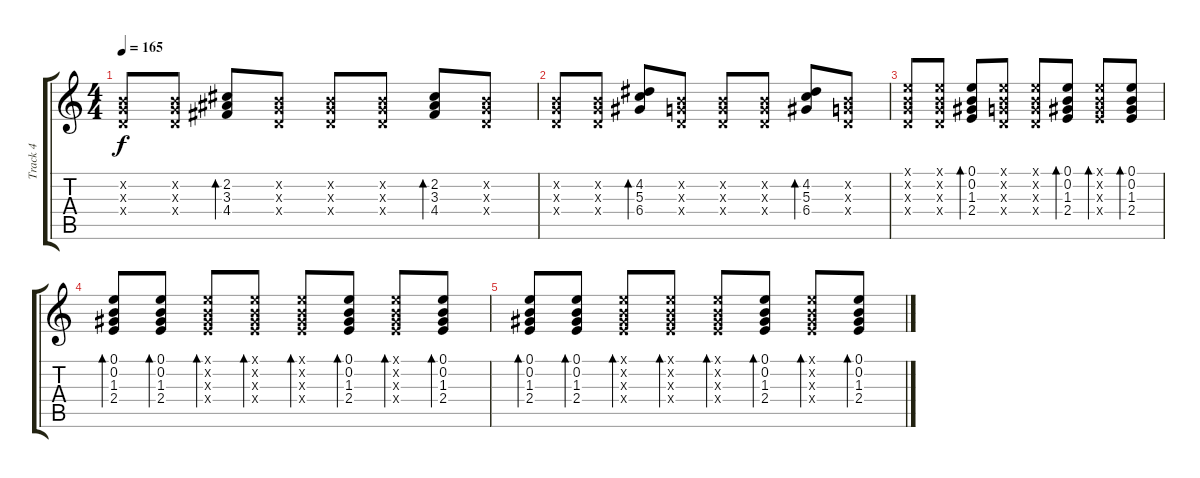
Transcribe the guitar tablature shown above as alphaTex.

\track ("Track 4" "Track 4") {instrument distortionguitar}
\staff {score tabs}
\tuning (E4 B3 G3 D3 A2 E2) {hide}
\ts (4 4)
\tempo 165
\clef g2
\ks c
(0.2{x} 0.3{x} 0.4{x}).8{dy f} (0.2{x} 0.3{x} 0.4{x}).8 (2.2 3.3 4.4).8{bd 60} (0.2{x} 0.3{x} 0.4{x}).8 (0.2{x} 0.3{x} 0.4{x}).8 (0.2{x} 0.3{x} 0.4{x}).8 (2.2 3.3 4.4).8{bd 60} (0.2{x} 0.3{x} 0.4{x}).8 |
(0.2{x} 0.3{x} 0.4{x}).8 (0.2{x} 0.3{x} 0.4{x}).8 (4.2 5.3 6.4).8{bd 60} (0.2{x} 0.3{x} 0.4{x}).8 (0.2{x} 0.3{x} 0.4{x}).8 (0.2{x} 0.3{x} 0.4{x}).8 (4.2 5.3 6.4).8{bd 60} (0.2{x} 0.3{x} 0.4{x}).8 |
(0.1{x} 0.2{x} 0.3{x} 0.4{x}).8 (0.1{x} 0.2{x} 0.3{x} 0.4{x}).8 (0.1 0.2 1.3 2.4).8{bd 60} (0.1{x} 0.2{x} 0.3{x} 0.4{x}).8 (0.1{x} 0.2{x} 0.3{x} 0.4{x}).8 (0.1 0.2 1.3 2.4).8{bd 60} (0.1{x} 0.2{x} 1.3{x} 2.4{x}).8{bd 60} (0.1 0.2 1.3 2.4).8{bd 60} |
(0.1 0.2 1.3 2.4).8{bd 60} (0.1 0.2 1.3 2.4).8{bd 60} (0.1{x} 0.2{x} 1.3{x} 2.4{x}).8{bd 60} (0.1{x} 0.2{x} 1.3{x} 2.4{x}).8{bd 60} (0.1{x} 0.2{x} 1.3{x} 2.4{x}).8{bd 60} (0.1 0.2 1.3 2.4).8{bd 60} (0.1{x} 0.2{x} 1.3{x} 2.4{x}).8{bd 60} (0.1 0.2 1.3 2.4).8{bd 60} |
(0.1 0.2 1.3 2.4).8{bd 60} (0.1 0.2 1.3 2.4).8{bd 60} (0.1{x} 0.2{x} 1.3{x} 2.4{x}).8{bd 60} (0.1{x} 0.2{x} 1.3{x} 2.4{x}).8{bd 60} (0.1{x} 0.2{x} 1.3{x} 2.4{x}).8{bd 60} (0.1 0.2 1.3 2.4).8{bd 60} (0.1{x} 0.2{x} 1.3{x} 2.4{x}).8{bd 60} (0.1 0.2 1.3 2.4).8{bd 60}
